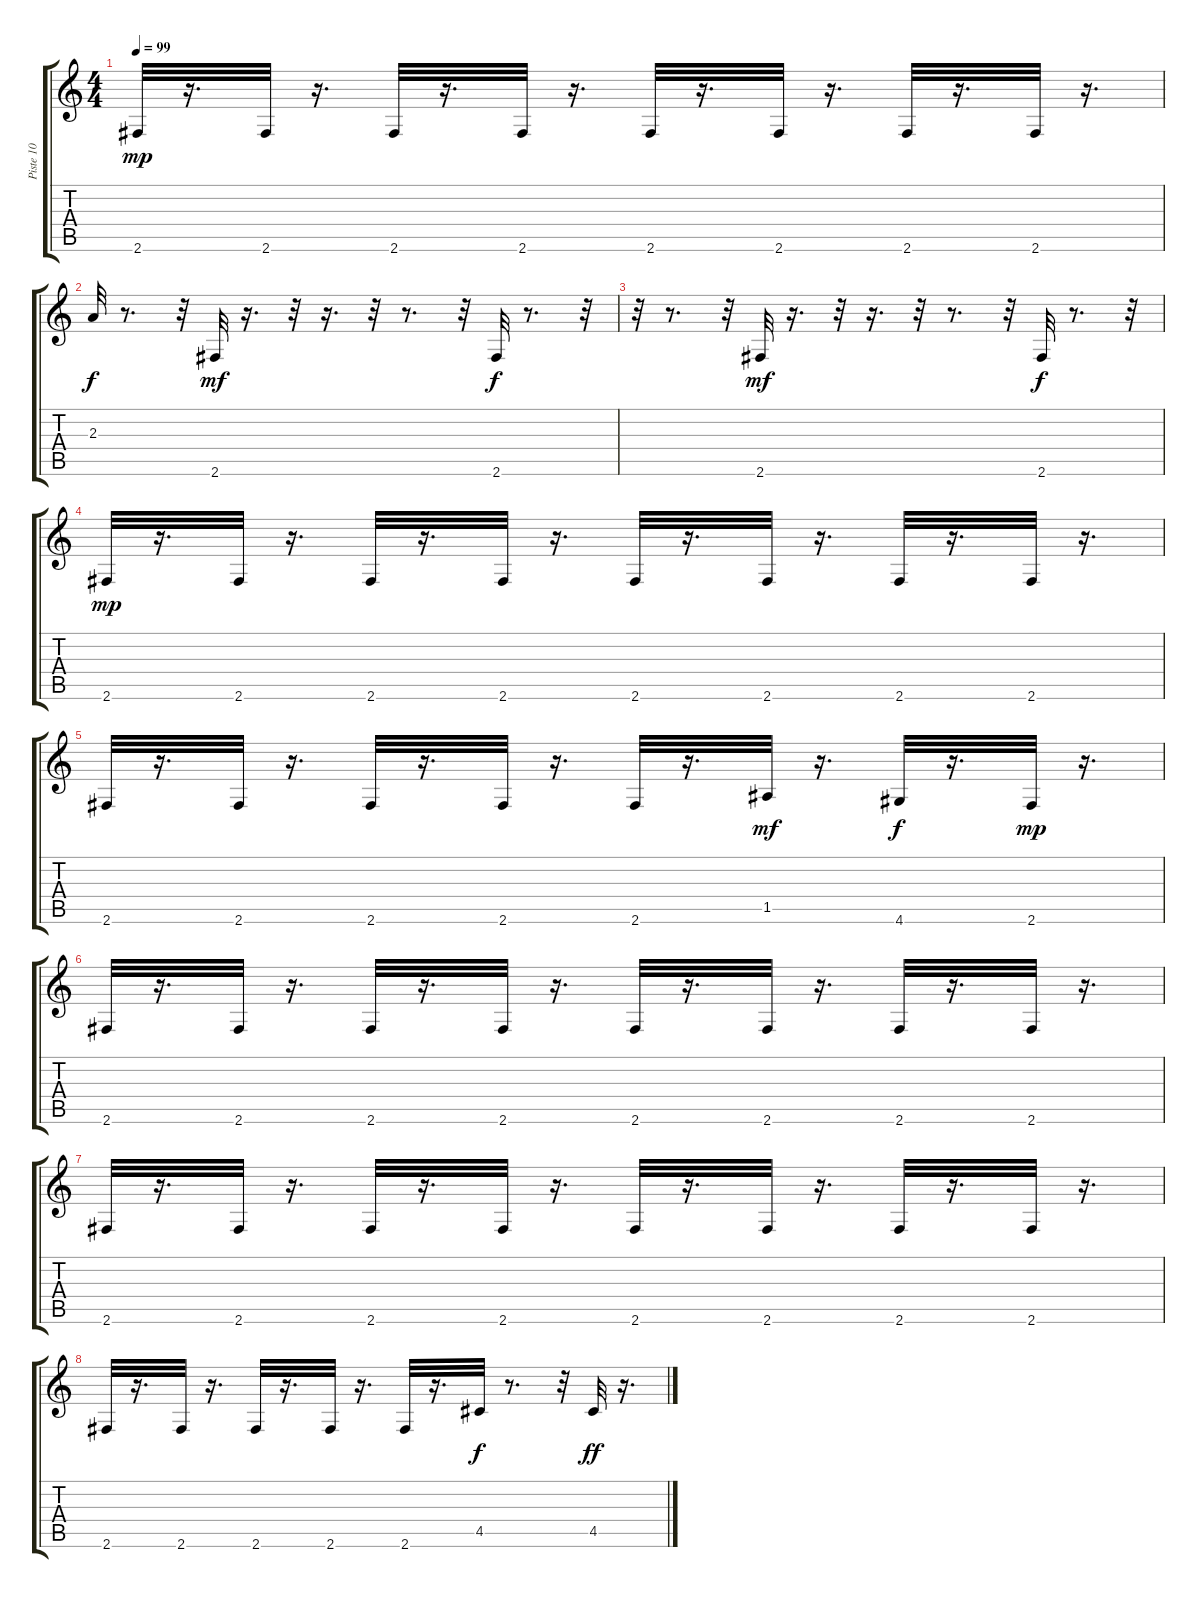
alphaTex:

\track ("Piste 10" "Piste 10") {instrument acousticguitarsteel}
\staff {score tabs}
\tuning (E4 B3 G3 D3 A2 E2) {hide}
\ts (4 4)
\tempo 99
\clef g2
\ks c
2.6.32{dy mp} r.16{d} 2.6.32 r.16{d} 2.6.32 r.16{d} 2.6.32 r.16{d} 2.6.32 r.16{d} 2.6.32 r.16{d} 2.6.32 r.16{d} 2.6.32 r.16{d} |
2.3.32{dy f} r.8{d} r.32 2.6.32{dy mf} r.16{d} r.32 r.16{d} r.32 r.8{d} r.32 2.6.32{dy f} r.8{d} r.32 |
r.32 r.8{d} r.32 2.6.32{dy mf} r.16{d} r.32 r.16{d} r.32 r.8{d} r.32 2.6.32{dy f} r.8{d} r.32 |
2.6.32{dy mp} r.16{d} 2.6.32 r.16{d} 2.6.32 r.16{d} 2.6.32 r.16{d} 2.6.32 r.16{d} 2.6.32 r.16{d} 2.6.32 r.16{d} 2.6.32 r.16{d} |
2.6.32 r.16{d} 2.6.32 r.16{d} 2.6.32 r.16{d} 2.6.32 r.16{d} 2.6.32 r.16{d} 1.5.32{dy mf} r.16{d} 4.6.32{dy f} r.16{d} 2.6.32{dy mp} r.16{d} |
2.6.32 r.16{d} 2.6.32 r.16{d} 2.6.32 r.16{d} 2.6.32 r.16{d} 2.6.32 r.16{d} 2.6.32 r.16{d} 2.6.32 r.16{d} 2.6.32 r.16{d} |
2.6.32 r.16{d} 2.6.32 r.16{d} 2.6.32 r.16{d} 2.6.32 r.16{d} 2.6.32 r.16{d} 2.6.32 r.16{d} 2.6.32 r.16{d} 2.6.32 r.16{d} |
2.6.32 r.16{d} 2.6.32 r.16{d} 2.6.32 r.16{d} 2.6.32 r.16{d} 2.6.32 r.16{d} 4.5.32{dy f} r.8{d} r.32 4.5.32{dy ff} r.16{d}
